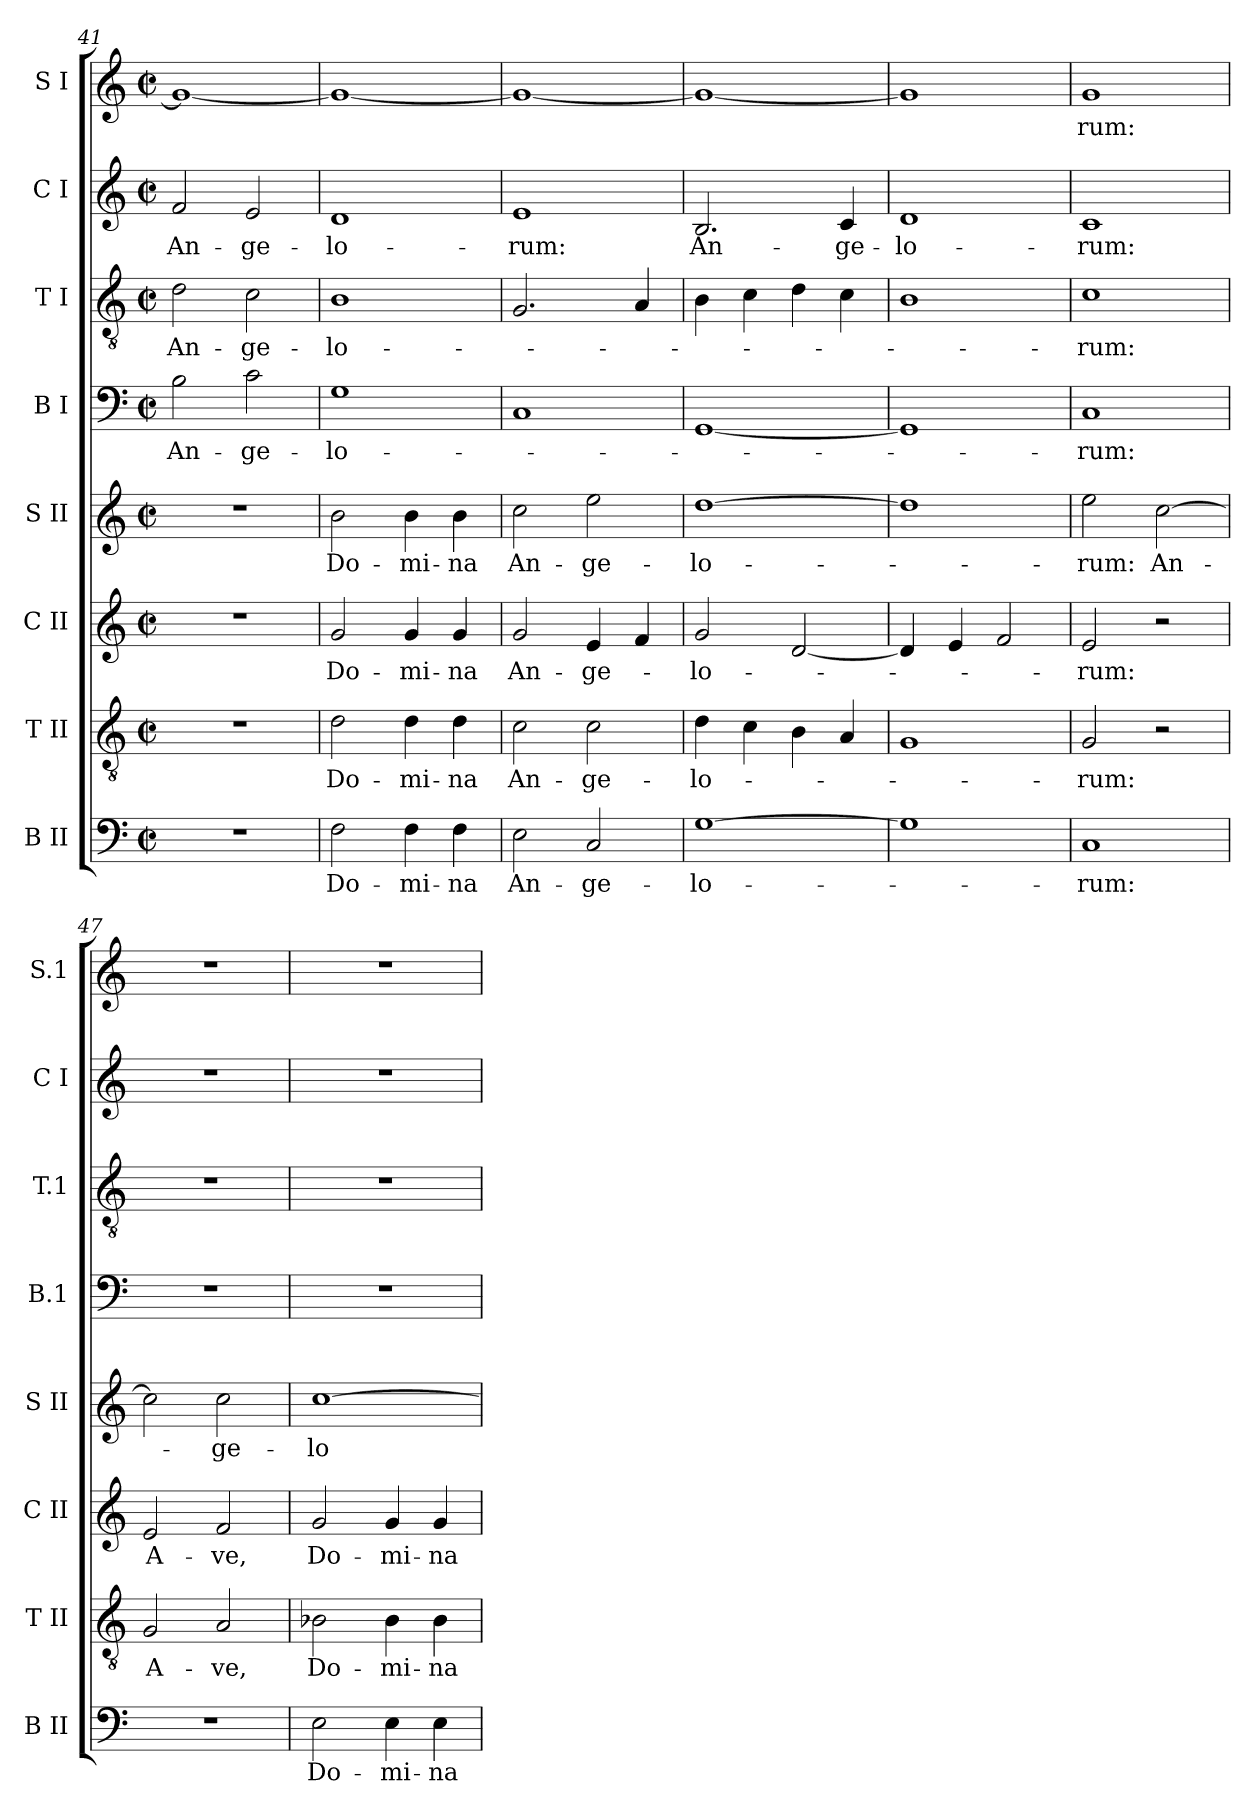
**kern	**text	**kern	**text	**kern	**text	**kern	**text	**kern	**text	**kern	**text	**kern	**text	**kern	**text
*part8	*part8	*part7	*part7	*part6	*part6	*part5	*part5	*part4	*part4	*part3	*part3	*part2	*part2	*part1	*part1
*staff8	*staff8	*staff7	*staff7	*staff6	*staff6	*staff5	*staff5	*staff4	*staff4	*staff3	*staff3	*staff2	*staff2	*staff1	*staff1
*I"B II	*	*I"T II	*	*I"C II	*	*I"S II	*	*I"B I	*	*I"T I	*	*I"C I	*	*I"S I	*
*I'B II	*	*I'T II	*	*I'C II	*	*I'S II	*	*I'B.1	*	*I'T.1	*	*I'C I	*	*I'S.1	*
*clefF4	*	*clefGv2	*	*clefG2	*	*clefG2	*	*clefF4	*	*clefGv2	*	*clefG2	*	*clefG2	*
*k[]	*	*k[]	*	*k[]	*	*k[]	*	*k[]	*	*k[]	*	*k[]	*	*k[]	*
*C:	*	*C:	*	*C:	*	*C:	*	*C:	*	*C:	*	*C:	*	*C:	*
*M2/2	*	*M2/2	*	*M2/2	*	*M2/2	*	*M2/2	*	*M2/2	*	*M2/2	*	*M2/2	*
*met(c|)	*	*met(c|)	*	*met(c|)	*	*met(c|)	*	*met(c|)	*	*met(c|)	*	*met(c|)	*	*met(c|)	*
=41	=41	=41	=41	=41	=41	=41	=41	=41	=41	=41	=41	=41	=41	=41	=41
!	!	!	!	!	!	!	!	!	!LO:LY:b	!	!LO:LY:b	!	!LO:LY:b	!	!
1r	.	1r	.	1r	.	1r	.	2B\	An-	2d\	An-	2f/	An-	1g_	.
!	!	!	!	!	!	!	!	!	!LO:LY:b	!	!LO:LY:b	!	!LO:LY:b	!	!
.	.	.	.	.	.	.	.	2c\	-ge-	2c\	-ge-	2e/	-ge-	.	.
=42	=42	=42	=42	=42	=42	=42	=42	=42	=42	=42	=42	=42	=42	=42	=42
!	!LO:LY:b	!	!LO:LY:b	!	!LO:LY:b	!	!LO:LY:b	!	!LO:LY:b	!	!LO:LY:b	!	!LO:LY:b	!	!
2F\	Do-	2d\	Do-	2g/	Do-	2b\	Do-	1G	-lo-	1B	-lo-	1d	-lo-	1g_	.
!	!LO:LY:b	!	!LO:LY:b	!	!LO:LY:b	!	!LO:LY:b	!	!	!	!	!	!	!	!
4F\	-mi-	4d\	-mi-	4g/	-mi-	4b\	-mi-	.	.	.	.	.	.	.	.
!	!LO:LY:b	!	!LO:LY:b	!	!LO:LY:b	!	!LO:LY:b	!	!	!	!	!	!	!	!
4F\	-na	4d\	-na	4g/	-na	4b\	-na	.	.	.	.	.	.	.	.
=43	=43	=43	=43	=43	=43	=43	=43	=43	=43	=43	=43	=43	=43	=43	=43
!	!LO:LY:b	!	!LO:LY:b	!	!LO:LY:b	!	!LO:LY:b	!	!	!	!	!	!LO:LY:b	!	!
2E\	An-	2c\	An-	2g/	An-	2cc\	An-	1C	.	2.G/	.	1e	-rum:	1g_	.
!	!LO:LY:b	!	!LO:LY:b	!	!LO:LY:b	!	!LO:LY:b	!	!	!	!	!	!	!	!
2C/	-ge-	2c\	-ge-	4e/	-ge-	2ee\	-ge-	.	.	.	.	.	.	.	.
.	.	.	.	4f/	.	.	.	.	.	4A/	.	.	.	.	.
=44	=44	=44	=44	=44	=44	=44	=44	=44	=44	=44	=44	=44	=44	=44	=44
!	!LO:LY:b	!	!LO:LY:b	!	!LO:LY:b	!	!LO:LY:b	!	!	!	!	!	!LO:LY:b	!	!
[1G	-lo-	4d\	-lo-	2g/	-lo-	[1dd	-lo-	[1GG	.	4B\	.	2.B/	An-	1g_	.
.	.	4c\	.	.	.	.	.	.	.	4c\	.	.	.	.	.
.	.	4B\	.	[2d/	.	.	.	.	.	4d\	.	.	.	.	.
!	!	!	!	!	!	!	!	!	!	!	!	!	!LO:LY:b	!	!
.	.	4A/	.	.	.	.	.	.	.	4c\	.	4c/	-ge-	.	.
=45	=45	=45	=45	=45	=45	=45	=45	=45	=45	=45	=45	=45	=45	=45	=45
!	!	!	!	!	!	!	!	!	!	!	!	!	!LO:LY:b	!	!
1G]	.	1G	.	4d/]	.	1dd]	.	1GG]	.	1B	.	1d	-lo-	1g]	.
.	.	.	.	4e/	.	.	.	.	.	.	.	.	.	.	.
.	.	.	.	2f/	.	.	.	.	.	.	.	.	.	.	.
=46	=46	=46	=46	=46	=46	=46	=46	=46	=46	=46	=46	=46	=46	=46	=46
!	!LO:LY:b	!	!LO:LY:b	!	!LO:LY:b	!	!LO:LY:b	!	!LO:LY:b	!	!LO:LY:b	!	!LO:LY:b	!	!LO:LY:b
1C	-rum:	2G/	-rum:	2e/	-rum:	2ee\	-rum:	1C	-rum:	1c	-rum:	1c	-rum:	1g	-rum:
!	!	!	!	!	!	!	!LO:LY:b	!	!	!	!	!	!	!	!
.	.	2r	.	2r	.	[2cc\	An-	.	.	.	.	.	.	.	.
=47	=47	=47	=47	=47	=47	=47	=47	=47	=47	=47	=47	=47	=47	=47	=47
!	!	!	!LO:LY:b	!	!LO:LY:b	!	!	!	!	!	!	!	!	!	!
1r	.	2G/	A-	2e/	A-	2cc\]	.	1r	.	1r	.	1r	.	1r	.
!	!	!	!LO:LY:b	!	!LO:LY:b	!	!LO:LY:b	!	!	!	!	!	!	!	!
.	.	2A/	-ve,	2f/	-ve,	2cc\	-ge-	.	.	.	.	.	.	.	.
=48	=48	=48	=48	=48	=48	=48	=48	=48	=48	=48	=48	=48	=48	=48	=48
!	!LO:LY:b	!	!LO:LY:b	!	!LO:LY:b	!	!LO:LY:b	!	!	!	!	!	!	!	!
2E\	Do-	2B-X\	Do-	2g/	Do-	[1cc	-lo-	1r	.	1r	.	1r	.	1r	.
!	!LO:LY:b	!	!LO:LY:b	!	!LO:LY:b	!	!	!	!	!	!	!	!	!	!
4E\	-mi-	4B-\	-mi-	4g/	-mi-	.	.	.	.	.	.	.	.	.	.
!	!LO:LY:b	!	!LO:LY:b	!	!LO:LY:b	!	!	!	!	!	!	!	!	!	!
4E\	-na	4B-\	-na	4g/	-na	.	.	.	.	.	.	.	.	.	.
=	=	=	=	=	=	=	=	=	=	=	=	=	=	=	=
*-	*-	*-	*-	*-	*-	*-	*-	*-	*-	*-	*-	*-	*-	*-	*-
